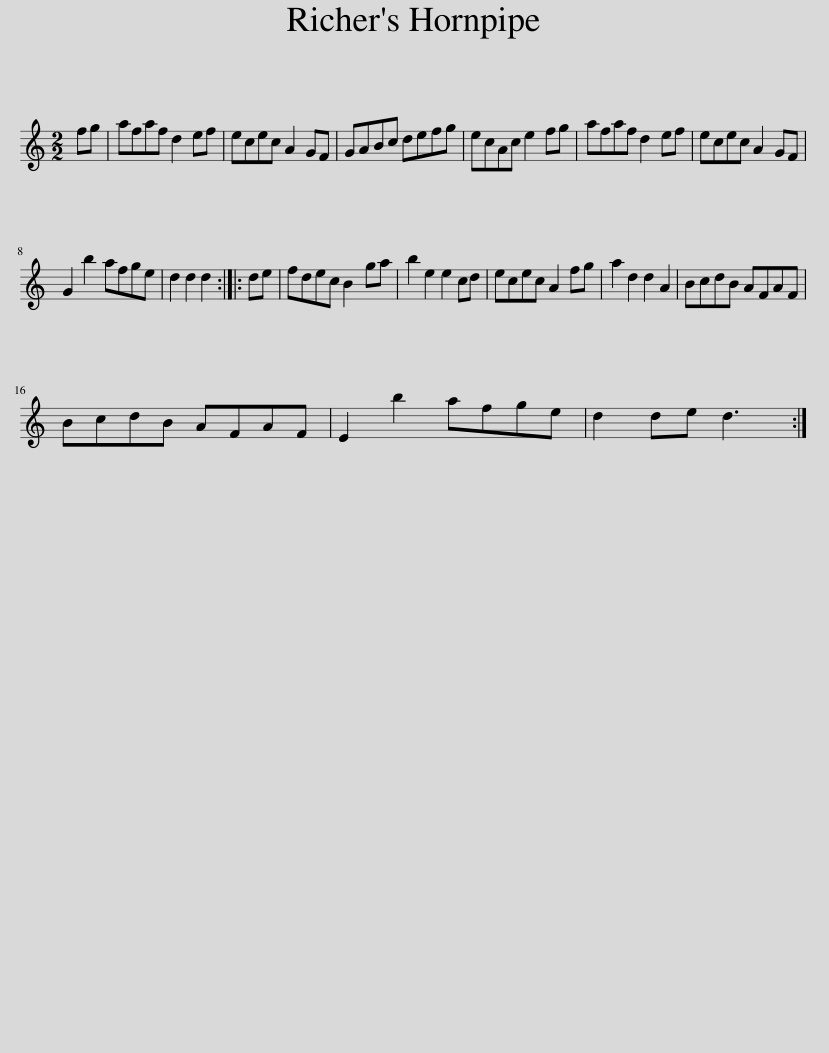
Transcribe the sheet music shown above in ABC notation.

X:1
L:1/8
M:2/2
I:linebreak $
K:C
V:1 treble
V:1
 fg | afaf d2 ef | ecec A2 GF | GABc defg | ecAc e2 fg | %5
 afaf d2 ef | ecec A2 GF |$ G2 b2 afge | d2 d2 d2 :: de | %10
 fdec B2 ga | b2 e2 e2 cd | ecec A2 fg | a2 d2 d2 A2 | BcdB AFAF |$ %15
 BcdB AFAF | E2 b2 afge | d2 de d3 :| %18
